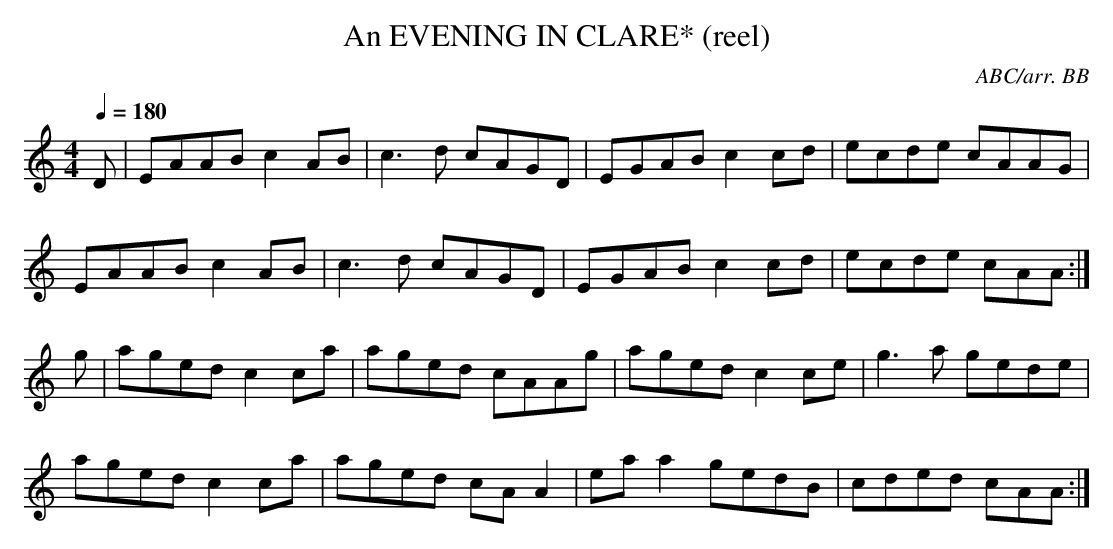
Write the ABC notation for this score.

X:1
T:EVENING IN CLARE* (reel), An
C:ABC/arr. BB
M:4/4
Q:1/4=180
K:Am
D|EAAB c2AB|c3d cAGD|EGAB c2cd|ecde cAAG|
EAAB c2AB|c3d cAGD|EGAB c2cd|ecde cAA :|
g|aged c2ca|aged cAAg|aged c2ce|g3a gede|
aged c2ca|aged cAA2|eaa2 gedB|cded cAA :|
